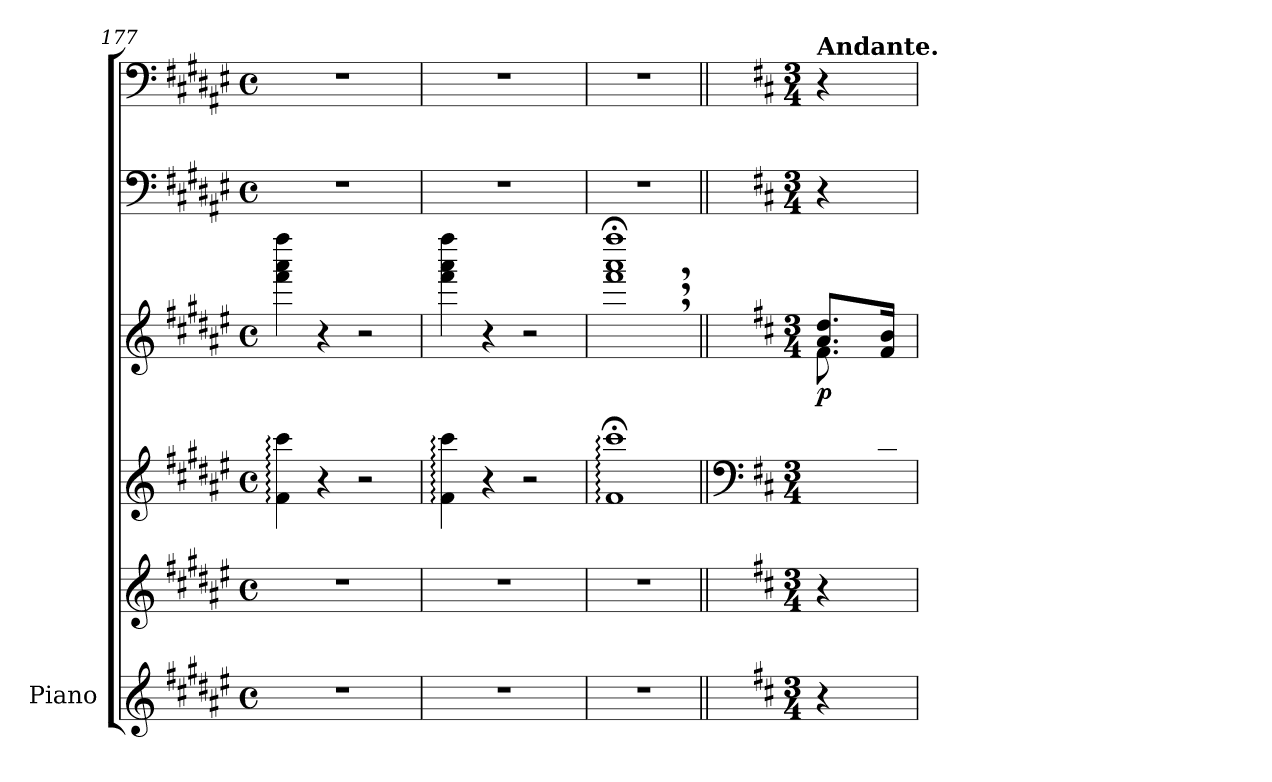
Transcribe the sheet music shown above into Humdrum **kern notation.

**kern	**kern	**kern	**kern	**kern	**kern	**dynam
*part1	*part1	*part1	*part1	*part1	*part1	*part1
*staff6	*staff5	*staff4	*staff3	*staff2	*staff1	*staff1/2/3/4/5/6
*I"Piano	*	*	*	*	*	*
*I'Pno.	*	*	*	*	*	*
*clefG2	*clefG2	*clefG2	*clefG2	*clefF4	*clefF4	*
*k[f#c#g#d#a#e#]	*k[f#c#g#d#a#e#]	*k[f#c#g#d#a#e#]	*k[f#c#g#d#a#e#]	*k[f#c#g#d#a#e#]	*k[f#c#g#d#a#e#]	*
*M4/4	*M4/4	*M4/4	*M4/4	*M4/4	*M4/4	*
*met(c)	*met(c)	*met(c)	*met(c)	*met(c)	*met(c)	*
=177	=177	=177	=177	=177	=177	=177
1r	1r	4f#\: 4ccc#\:	4fff#\ 4aaa#\ 4ffff#\	1r	1r	.
.	.	4r	4r	.	.	.
.	.	2r	2r	.	.	.
=178	=178	=178	=178	=178	=178	=178
1r	1r	4f#\: 4ccc#\:	4fff#\ 4aaa#\ 4ffff#\	1r	1r	.
.	.	4r	4r	.	.	.
.	.	2r	2r	.	.	.
=179	=179	=179	=179	=179	=179	=179
1r	1r	1f#;<: 1ccc#;<:	1fff#;<, 1aaa#;<, 1ffff#;<,	1r	1r	.
!!LO:LB:g=z
=180||	=180||	=180||	=180||	=180||	=180||	=180||
*	*	*clefF4	*	*	*	*
*k[f#c#]	*k[f#c#]	*k[f#c#]	*k[f#c#]	*k[f#c#]	*k[f#c#]	*
*M3/4	*M3/4	*M3/4	*M3/4	*M3/4	*M3/4	*
*	*	*	*^	*	*	*
!	!	!	!	!	!	!LO:TX:a:B:t=Andante.	!
!	!	!	!	!	!	!	!LO:DY:b=3
4r	4r	8.ryy	8.f#\L	8.a/ 8.dd/L	4r	4r	p
.	.	16d/Jk	16ryy	16f#/ 16b/Jk	.	.	.
*	*	*	*v	*v	*	*	*
=	=	=	=	=	=	=
*-	*-	*-	*-	*-	*-	*-
